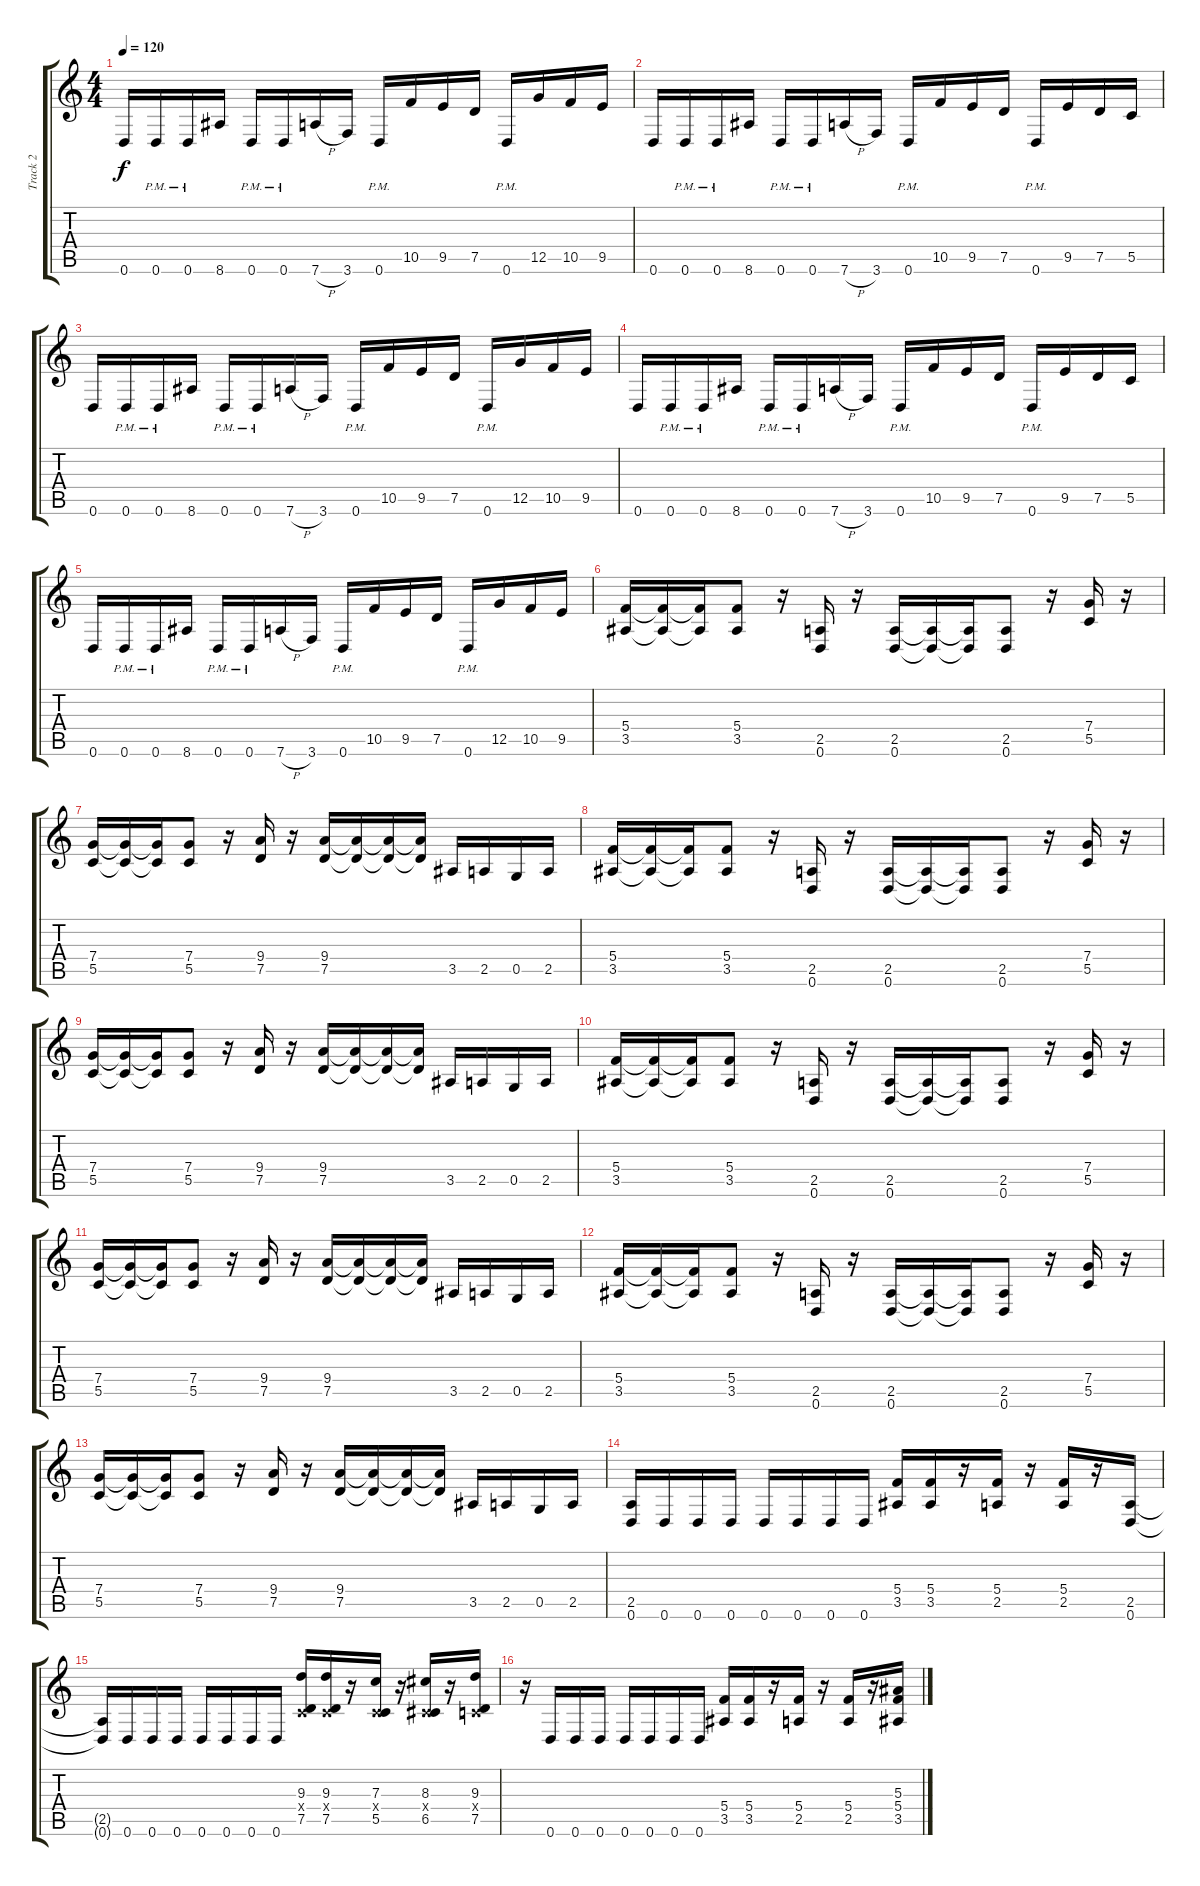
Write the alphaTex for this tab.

\track ("Track 2" "Track 2") {instrument overdrivenguitar}
\staff {score tabs}
\tuning (D4 A3 F3 C3 G2 D2) {hide}
\ts (4 4)
\tempo 120
\clef g2
\ks c
0.6.16{dy f} 0.6{pm}.16 0.6{pm}.16 8.6.16 0.6{pm}.16 0.6{pm}.16 7.6{h}.16 3.6.16 0.6{pm}.16 10.5.16 9.5.16 7.5.16 0.6{pm}.16 12.5.16 10.5.16 9.5.16 |
0.6.16 0.6{pm}.16 0.6{pm}.16 8.6.16 0.6{pm}.16 0.6{pm}.16 7.6{h}.16 3.6.16 0.6{pm}.16 10.5.16 9.5.16 7.5.16 0.6{pm}.16 9.5.16 7.5.16 5.5.16 |
0.6.16 0.6{pm}.16 0.6{pm}.16 8.6.16 0.6{pm}.16 0.6{pm}.16 7.6{h}.16 3.6.16 0.6{pm}.16 10.5.16 9.5.16 7.5.16 0.6{pm}.16 12.5.16 10.5.16 9.5.16 |
0.6.16 0.6{pm}.16 0.6{pm}.16 8.6.16 0.6{pm}.16 0.6{pm}.16 7.6{h}.16 3.6.16 0.6{pm}.16 10.5.16 9.5.16 7.5.16 0.6{pm}.16 9.5.16 7.5.16 5.5.16 |
0.6.16 0.6{pm}.16 0.6{pm}.16 8.6.16 0.6{pm}.16 0.6{pm}.16 7.6{h}.16 3.6.16 0.6{pm}.16 10.5.16 9.5.16 7.5.16 0.6{pm}.16 12.5.16 10.5.16 9.5.16 |
(5.4 3.5).16 (5.4{t} 3.5{t}).16 (5.4{t} 3.5{t}).16 (5.4 3.5).8 r.16 (2.5 0.6).16 r.16 (2.5 0.6).16 (2.5{t} 0.6{t}).16 (2.5{t} 0.6{t}).16 (2.5 0.6).8 r.16 (7.4 5.5).16 r.16 |
(7.4 5.5).16 (7.4{t} 5.5{t}).16 (7.4{t} 5.5{t}).16 (7.4 5.5).8 r.16 (9.4 7.5).16 r.16 (9.4 7.5).16 (9.4{t} 7.5{t}).16 (9.4{t} 7.5{t}).16 (9.4{t} 7.5{t}).16 3.5.16 2.5.16 0.5.16 2.5.16 |
(5.4 3.5).16 (5.4{t} 3.5{t}).16 (5.4{t} 3.5{t}).16 (5.4 3.5).8 r.16 (2.5 0.6).16 r.16 (2.5 0.6).16 (2.5{t} 0.6{t}).16 (2.5{t} 0.6{t}).16 (2.5 0.6).8 r.16 (7.4 5.5).16 r.16 |
(7.4 5.5).16 (7.4{t} 5.5{t}).16 (7.4{t} 5.5{t}).16 (7.4 5.5).8 r.16 (9.4 7.5).16 r.16 (9.4 7.5).16 (9.4{t} 7.5{t}).16 (9.4{t} 7.5{t}).16 (9.4{t} 7.5{t}).16 3.5.16 2.5.16 0.5.16 2.5.16 |
(5.4 3.5).16 (5.4{t} 3.5{t}).16 (5.4{t} 3.5{t}).16 (5.4 3.5).8 r.16 (2.5 0.6).16 r.16 (2.5 0.6).16 (2.5{t} 0.6{t}).16 (2.5{t} 0.6{t}).16 (2.5 0.6).8 r.16 (7.4 5.5).16 r.16 |
(7.4 5.5).16 (7.4{t} 5.5{t}).16 (7.4{t} 5.5{t}).16 (7.4 5.5).8 r.16 (9.4 7.5).16 r.16 (9.4 7.5).16 (9.4{t} 7.5{t}).16 (9.4{t} 7.5{t}).16 (9.4{t} 7.5{t}).16 3.5.16 2.5.16 0.5.16 2.5.16 |
(5.4 3.5).16 (5.4{t} 3.5{t}).16 (5.4{t} 3.5{t}).16 (5.4 3.5).8 r.16 (2.5 0.6).16 r.16 (2.5 0.6).16 (2.5{t} 0.6{t}).16 (2.5{t} 0.6{t}).16 (2.5 0.6).8 r.16 (7.4 5.5).16 r.16 |
(7.4 5.5).16 (7.4{t} 5.5{t}).16 (7.4{t} 5.5{t}).16 (7.4 5.5).8 r.16 (9.4 7.5).16 r.16 (9.4 7.5).16 (9.4{t} 7.5{t}).16 (9.4{t} 7.5{t}).16 (9.4{t} 7.5{t}).16 3.5.16 2.5.16 0.5.16 2.5.16 |
(2.5 0.6).16 0.6.16 0.6.16 0.6.16 0.6.16 0.6.16 0.6.16 0.6.16 (5.4 3.5).16 (5.4 3.5).16 r.16 (5.4 2.5).16 r.16 (5.4 2.5).16 r.16 (2.5 0.6).16 |
(2.5{t} 0.6{t}).16 0.6.16 0.6.16 0.6.16 0.6.16 0.6.16 0.6.16 0.6.16 (9.3 0.4{x} 7.5).16 (9.3 0.4{x} 7.5).16 r.16 (7.3 0.4{x} 5.5).16 r.16 (8.3 0.4{x} 6.5).16 r.16 (9.3 0.4{x} 7.5).16 |
r.16 0.6.16 0.6.16 0.6.16 0.6.16 0.6.16 0.6.16 0.6.16 (5.4 3.5).16 (5.4 3.5).16 r.16 (5.4 2.5).16 r.16 (5.4 2.5).16 r.16 (5.3 5.4 3.5).16
